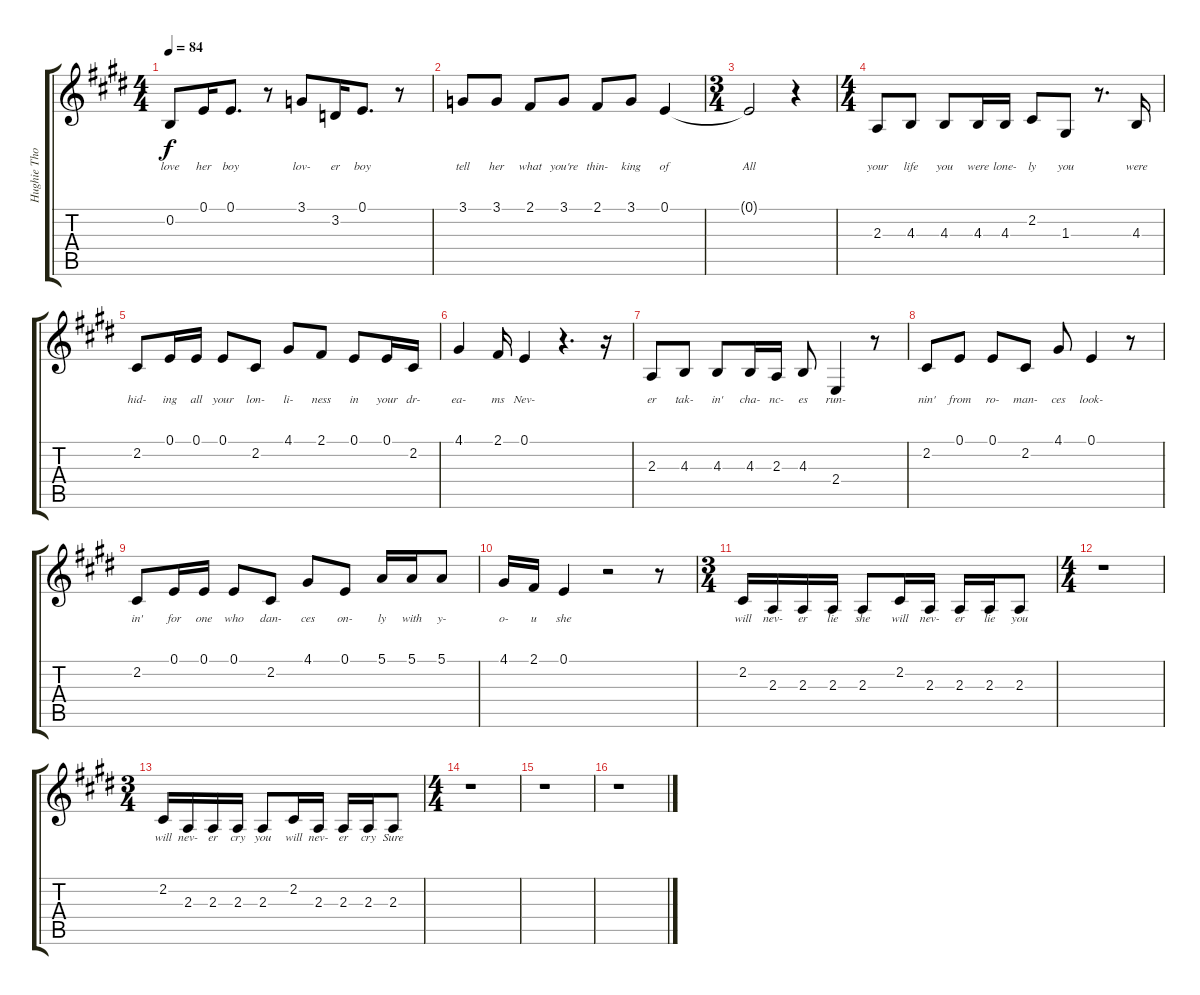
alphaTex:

\track ("Hughie Thomasson Vocals" "Hughie Tho") {instrument violin}
\staff {score tabs}
\tuning (E4 B3 G3 D3 A2 E2) {hide}
\ts (4 4)
\tempo 84
\clef g2
\ks e
0.2.8{lyrics (0 "love") lyrics (1 "") lyrics (2 "") lyrics (3 "") lyrics (4 "") dy f} 0.1.16{lyrics (0 "her") lyrics (1 "") lyrics (2 "") lyrics (3 "") lyrics (4 "")} 0.1.8{d lyrics (0 "boy") lyrics (1 "") lyrics (2 "") lyrics (3 "") lyrics (4 "")} r.8 3.1.8{lyrics (0 "lov-") lyrics (1 "") lyrics (2 "") lyrics (3 "") lyrics (4 "")} 3.2.16{lyrics (0 "er") lyrics (1 "") lyrics (2 "") lyrics (3 "") lyrics (4 "")} 0.1.8{d lyrics (0 "boy") lyrics (1 "") lyrics (2 "") lyrics (3 "") lyrics (4 "")} r.8 |
3.1.8{lyrics (0 "tell") lyrics (1 "") lyrics (2 "") lyrics (3 "") lyrics (4 "")} 3.1.8{lyrics (0 "her") lyrics (1 "") lyrics (2 "") lyrics (3 "") lyrics (4 "")} 2.1.8{lyrics (0 "what") lyrics (1 "") lyrics (2 "") lyrics (3 "") lyrics (4 "")} 3.1.8{lyrics (0 "you're") lyrics (1 "") lyrics (2 "") lyrics (3 "") lyrics (4 "")} 2.1.8{lyrics (0 "thin-") lyrics (1 "") lyrics (2 "") lyrics (3 "") lyrics (4 "")} 3.1.8{lyrics (0 "king") lyrics (1 "") lyrics (2 "") lyrics (3 "") lyrics (4 "")} 0.1.4{lyrics (0 "of") lyrics (1 "") lyrics (2 "") lyrics (3 "") lyrics (4 "")} |
\ts (3 4)
0.1{t}.2{lyrics (0 "All") lyrics (1 "") lyrics (2 "") lyrics (3 "") lyrics (4 "")} r.4 |
\ts (4 4)
2.3.8{lyrics (0 "your") lyrics (1 "") lyrics (2 "") lyrics (3 "") lyrics (4 "")} 4.3.8{lyrics (0 "life") lyrics (1 "") lyrics (2 "") lyrics (3 "") lyrics (4 "")} 4.3.8{lyrics (0 "you") lyrics (1 "") lyrics (2 "") lyrics (3 "") lyrics (4 "")} 4.3.16{lyrics (0 "were") lyrics (1 "") lyrics (2 "") lyrics (3 "") lyrics (4 "")} 4.3.16{lyrics (0 "lone-") lyrics (1 "") lyrics (2 "") lyrics (3 "") lyrics (4 "")} 2.2.8{lyrics (0 "ly") lyrics (1 "") lyrics (2 "") lyrics (3 "") lyrics (4 "")} 1.3.8{lyrics (0 "you") lyrics (1 "") lyrics (2 "") lyrics (3 "") lyrics (4 "")} r.8{d} 4.3.16{lyrics (0 "were") lyrics (1 "") lyrics (2 "") lyrics (3 "") lyrics (4 "")} |
2.2.8{lyrics (0 "hid-") lyrics (1 "") lyrics (2 "") lyrics (3 "") lyrics (4 "")} 0.1.16{lyrics (0 "ing") lyrics (1 "") lyrics (2 "") lyrics (3 "") lyrics (4 "")} 0.1.16{lyrics (0 "all") lyrics (1 "") lyrics (2 "") lyrics (3 "") lyrics (4 "")} 0.1.8{lyrics (0 "your") lyrics (1 "") lyrics (2 "") lyrics (3 "") lyrics (4 "")} 2.2.8{lyrics (0 "lon-") lyrics (1 "") lyrics (2 "") lyrics (3 "") lyrics (4 "")} 4.1.8{lyrics (0 "li-") lyrics (1 "") lyrics (2 "") lyrics (3 "") lyrics (4 "")} 2.1.8{lyrics (0 "ness") lyrics (1 "") lyrics (2 "") lyrics (3 "") lyrics (4 "")} 0.1.8{lyrics (0 "in") lyrics (1 "") lyrics (2 "") lyrics (3 "") lyrics (4 "")} 0.1.16{lyrics (0 "your") lyrics (1 "") lyrics (2 "") lyrics (3 "") lyrics (4 "")} 2.2.16{lyrics (0 "dr-") lyrics (1 "") lyrics (2 "") lyrics (3 "") lyrics (4 "")} |
4.1.4{lyrics (0 "ea-") lyrics (1 "") lyrics (2 "") lyrics (3 "") lyrics (4 "")} 2.1.16{lyrics (0 "ms") lyrics (1 "") lyrics (2 "") lyrics (3 "") lyrics (4 "")} 0.1.4{lyrics (0 "Nev-") lyrics (1 "") lyrics (2 "") lyrics (3 "") lyrics (4 "")} r.4{d} r.16 |
2.3.8{lyrics (0 "er") lyrics (1 "") lyrics (2 "") lyrics (3 "") lyrics (4 "")} 4.3.8{lyrics (0 "tak-") lyrics (1 "") lyrics (2 "") lyrics (3 "") lyrics (4 "")} 4.3.8{lyrics (0 "in'") lyrics (1 "") lyrics (2 "") lyrics (3 "") lyrics (4 "")} 4.3.16{lyrics (0 "cha-") lyrics (1 "") lyrics (2 "") lyrics (3 "") lyrics (4 "")} 2.3.16{lyrics (0 "nc-") lyrics (1 "") lyrics (2 "") lyrics (3 "") lyrics (4 "")} 4.3.8{lyrics (0 "es") lyrics (1 "") lyrics (2 "") lyrics (3 "") lyrics (4 "")} 2.4.4{lyrics (0 "run-") lyrics (1 "") lyrics (2 "") lyrics (3 "") lyrics (4 "")} r.8 |
2.2.8{lyrics (0 "nin'") lyrics (1 "") lyrics (2 "") lyrics (3 "") lyrics (4 "")} 0.1.8{lyrics (0 "from") lyrics (1 "") lyrics (2 "") lyrics (3 "") lyrics (4 "")} 0.1.8{lyrics (0 "ro-") lyrics (1 "") lyrics (2 "") lyrics (3 "") lyrics (4 "")} 2.2.8{lyrics (0 "man-") lyrics (1 "") lyrics (2 "") lyrics (3 "") lyrics (4 "")} 4.1.8{lyrics (0 "ces") lyrics (1 "") lyrics (2 "") lyrics (3 "") lyrics (4 "")} 0.1.4{lyrics (0 "look-") lyrics (1 "") lyrics (2 "") lyrics (3 "") lyrics (4 "")} r.8 |
2.2.8{lyrics (0 "in'") lyrics (1 "") lyrics (2 "") lyrics (3 "") lyrics (4 "")} 0.1.16{lyrics (0 "for") lyrics (1 "") lyrics (2 "") lyrics (3 "") lyrics (4 "")} 0.1.16{lyrics (0 "one") lyrics (1 "") lyrics (2 "") lyrics (3 "") lyrics (4 "")} 0.1.8{lyrics (0 "who") lyrics (1 "") lyrics (2 "") lyrics (3 "") lyrics (4 "")} 2.2.8{lyrics (0 "dan-") lyrics (1 "") lyrics (2 "") lyrics (3 "") lyrics (4 "")} 4.1.8{lyrics (0 "ces") lyrics (1 "") lyrics (2 "") lyrics (3 "") lyrics (4 "")} 0.1.8{lyrics (0 "on-") lyrics (1 "") lyrics (2 "") lyrics (3 "") lyrics (4 "")} 5.1.16{lyrics (0 "ly") lyrics (1 "") lyrics (2 "") lyrics (3 "") lyrics (4 "")} 5.1.16{lyrics (0 "with") lyrics (1 "") lyrics (2 "") lyrics (3 "") lyrics (4 "")} 5.1.8{lyrics (0 "y-") lyrics (1 "") lyrics (2 "") lyrics (3 "") lyrics (4 "")} |
4.1.16{lyrics (0 "o-") lyrics (1 "") lyrics (2 "") lyrics (3 "") lyrics (4 "")} 2.1.16{lyrics (0 "u") lyrics (1 "") lyrics (2 "") lyrics (3 "") lyrics (4 "")} 0.1.4{lyrics (0 "she") lyrics (1 "") lyrics (2 "") lyrics (3 "") lyrics (4 "")} r.2 r.8 |
\ts (3 4)
2.2.16{lyrics (0 "will") lyrics (1 "") lyrics (2 "") lyrics (3 "") lyrics (4 "")} 2.3.16{lyrics (0 "nev-") lyrics (1 "") lyrics (2 "") lyrics (3 "") lyrics (4 "")} 2.3.16{lyrics (0 "er") lyrics (1 "") lyrics (2 "") lyrics (3 "") lyrics (4 "")} 2.3.16{lyrics (0 "lie") lyrics (1 "") lyrics (2 "") lyrics (3 "") lyrics (4 "")} 2.3.8{lyrics (0 "she") lyrics (1 "") lyrics (2 "") lyrics (3 "") lyrics (4 "")} 2.2.16{lyrics (0 "will") lyrics (1 "") lyrics (2 "") lyrics (3 "") lyrics (4 "")} 2.3.16{lyrics (0 "nev-") lyrics (1 "") lyrics (2 "") lyrics (3 "") lyrics (4 "")} 2.3.16{lyrics (0 "er") lyrics (1 "") lyrics (2 "") lyrics (3 "") lyrics (4 "")} 2.3.16{lyrics (0 "lie") lyrics (1 "") lyrics (2 "") lyrics (3 "") lyrics (4 "")} 2.3.8{lyrics (0 "you") lyrics (1 "") lyrics (2 "") lyrics (3 "") lyrics (4 "")} |
\ts (4 4)
r.1 |
\ts (3 4)
2.2.16{lyrics (0 "will") lyrics (1 "") lyrics (2 "") lyrics (3 "") lyrics (4 "")} 2.3.16{lyrics (0 "nev-") lyrics (1 "") lyrics (2 "") lyrics (3 "") lyrics (4 "")} 2.3.16{lyrics (0 "er") lyrics (1 "") lyrics (2 "") lyrics (3 "") lyrics (4 "")} 2.3.16{lyrics (0 "cry") lyrics (1 "") lyrics (2 "") lyrics (3 "") lyrics (4 "")} 2.3.8{lyrics (0 "you") lyrics (1 "") lyrics (2 "") lyrics (3 "") lyrics (4 "")} 2.2.16{lyrics (0 "will") lyrics (1 "") lyrics (2 "") lyrics (3 "") lyrics (4 "")} 2.3.16{lyrics (0 "nev-") lyrics (1 "") lyrics (2 "") lyrics (3 "") lyrics (4 "")} 2.3.16{lyrics (0 "er") lyrics (1 "") lyrics (2 "") lyrics (3 "") lyrics (4 "")} 2.3.16{lyrics (0 "cry") lyrics (1 "") lyrics (2 "") lyrics (3 "") lyrics (4 "")} 2.3.8{lyrics (0 "Sure") lyrics (1 "") lyrics (2 "") lyrics (3 "") lyrics (4 "")} |
\ts (4 4)
r.1 |
r.1 |
r.1
